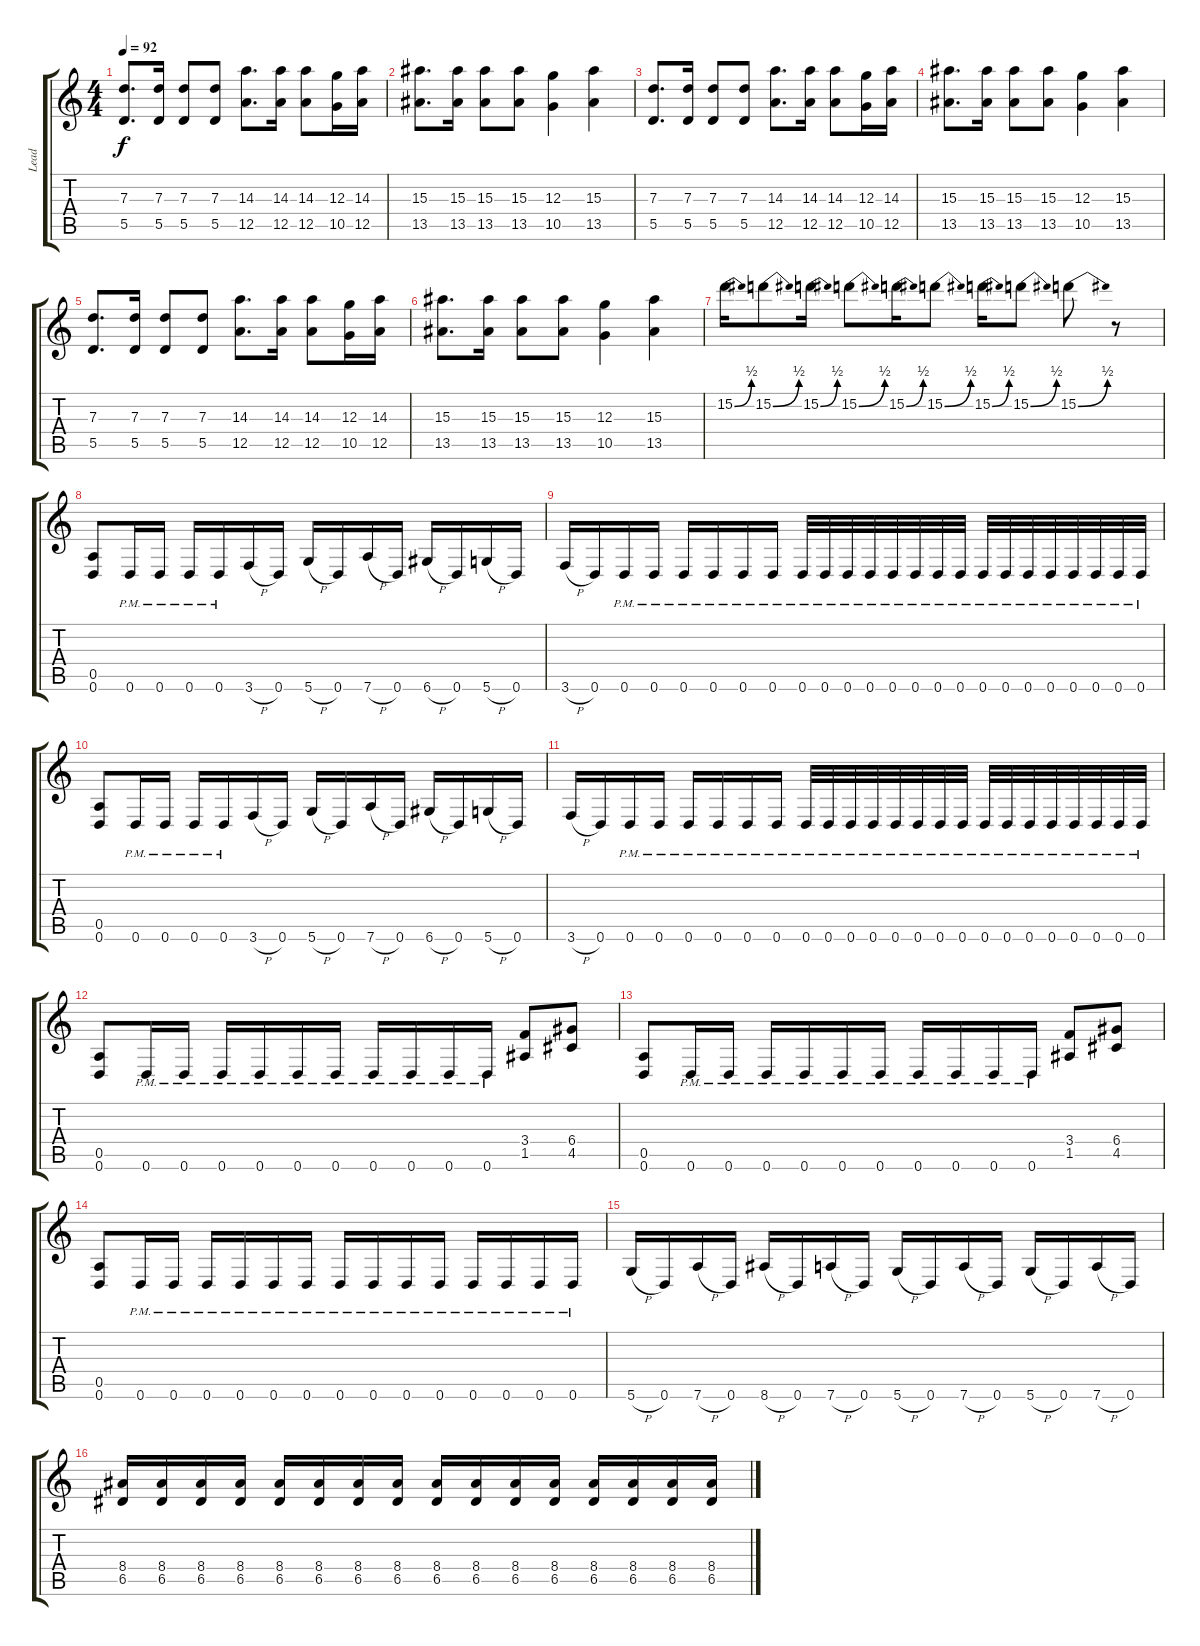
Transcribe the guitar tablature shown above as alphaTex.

\track ("Lead" "Lead") {instrument distortionguitar}
\staff {score tabs}
\tuning (E4 B3 G3 D3 A2 D2) {hide}
\ts (4 4)
\tempo 92
\clef g2
\ks c
(7.3 5.5).8{d dy f} (7.3 5.5).16 (7.3 5.5).8 (7.3 5.5).8 (14.3 12.5).8{d} (14.3 12.5).16 (14.3 12.5).8 (12.3 10.5).16 (14.3 12.5).16 |
(15.3 13.5).8{d} (15.3 13.5).16 (15.3 13.5).8 (15.3 13.5).8 (12.3 10.5).4 (15.3 13.5).4 |
(7.3 5.5).8{d} (7.3 5.5).16 (7.3 5.5).8 (7.3 5.5).8 (14.3 12.5).8{d} (14.3 12.5).16 (14.3 12.5).8 (12.3 10.5).16 (14.3 12.5).16 |
(15.3 13.5).8{d} (15.3 13.5).16 (15.3 13.5).8 (15.3 13.5).8 (12.3 10.5).4 (15.3 13.5).4 |
(7.3 5.5).8{d} (7.3 5.5).16 (7.3 5.5).8 (7.3 5.5).8 (14.3 12.5).8{d} (14.3 12.5).16 (14.3 12.5).8 (12.3 10.5).16 (14.3 12.5).16 |
(15.3 13.5).8{d} (15.3 13.5).16 (15.3 13.5).8 (15.3 13.5).8 (12.3 10.5).4 (15.3 13.5).4 |
15.2{be (bend 0 0 60 2)}.16 15.2{be (bend 0 0 60 2)}.8 15.2{be (bend 0 0 60 2)}.16 15.2{be (bend 0 0 60 2)}.8 15.2{be (bend 0 0 60 2)}.16 15.2{be (bend 0 0 60 2)}.8 15.2{be (bend 0 0 60 2)}.16 15.2{be (bend 0 0 60 2)}.8 15.2{be (bend 0 0 60 2)}.8 r.8 |
(0.5 0.6).8 0.6{pm}.16 0.6{pm}.16 0.6{pm}.16 0.6{pm}.16 3.6{h}.16 0.6.16 5.6{h}.16 0.6.16 7.6{h}.16 0.6.16 6.6{h}.16 0.6.16 5.6{h}.16 0.6.16 |
3.6{h}.16 0.6.16 0.6{pm}.16 0.6{pm}.16 0.6{pm}.16 0.6{pm}.16 0.6{pm}.16 0.6{pm}.16 0.6{pm}.32 0.6{pm}.32 0.6{pm}.32 0.6{pm}.32 0.6{pm}.32 0.6{pm}.32 0.6{pm}.32 0.6{pm}.32 0.6{pm}.32 0.6{pm}.32 0.6{pm}.32 0.6{pm}.32 0.6{pm}.32 0.6{pm}.32 0.6{pm}.32 0.6{pm}.32 |
(0.5 0.6).8 0.6{pm}.16 0.6{pm}.16 0.6{pm}.16 0.6{pm}.16 3.6{h}.16 0.6.16 5.6{h}.16 0.6.16 7.6{h}.16 0.6.16 6.6{h}.16 0.6.16 5.6{h}.16 0.6.16 |
3.6{h}.16 0.6.16 0.6{pm}.16 0.6{pm}.16 0.6{pm}.16 0.6{pm}.16 0.6{pm}.16 0.6{pm}.16 0.6{pm}.32 0.6{pm}.32 0.6{pm}.32 0.6{pm}.32 0.6{pm}.32 0.6{pm}.32 0.6{pm}.32 0.6{pm}.32 0.6{pm}.32 0.6{pm}.32 0.6{pm}.32 0.6{pm}.32 0.6{pm}.32 0.6{pm}.32 0.6{pm}.32 0.6{pm}.32 |
(0.5 0.6).8 0.6{pm}.16 0.6{pm}.16 0.6{pm}.16 0.6{pm}.16 0.6{pm}.16 0.6{pm}.16 0.6{pm}.16 0.6{pm}.16 0.6{pm}.16 0.6{pm}.16 (3.4 1.5).8 (6.4 4.5).8 |
(0.5 0.6).8 0.6{pm}.16 0.6{pm}.16 0.6{pm}.16 0.6{pm}.16 0.6{pm}.16 0.6{pm}.16 0.6{pm}.16 0.6{pm}.16 0.6{pm}.16 0.6{pm}.16 (3.4 1.5).8 (6.4 4.5).8 |
(0.5 0.6).8 0.6{pm}.16 0.6{pm}.16 0.6{pm}.16 0.6{pm}.16 0.6{pm}.16 0.6{pm}.16 0.6{pm}.16 0.6{pm}.16 0.6{pm}.16 0.6{pm}.16 0.6{pm}.16 0.6{pm}.16 0.6{pm}.16 0.6{pm}.16 |
5.6{h}.16 0.6.16 7.6{h}.16 0.6.16 8.6{h}.16 0.6.16 7.6{h}.16 0.6.16 5.6{h}.16 0.6.16 7.6{h}.16 0.6.16 5.6{h}.16 0.6.16 7.6{h}.16 0.6.16 |
(8.4 6.5).16 (8.4 6.5).16 (8.4 6.5).16 (8.4 6.5).16 (8.4 6.5).16 (8.4 6.5).16 (8.4 6.5).16 (8.4 6.5).16 (8.4 6.5).16 (8.4 6.5).16 (8.4 6.5).16 (8.4 6.5).16 (8.4 6.5).16 (8.4 6.5).16 (8.4 6.5).16 (8.4 6.5).16
